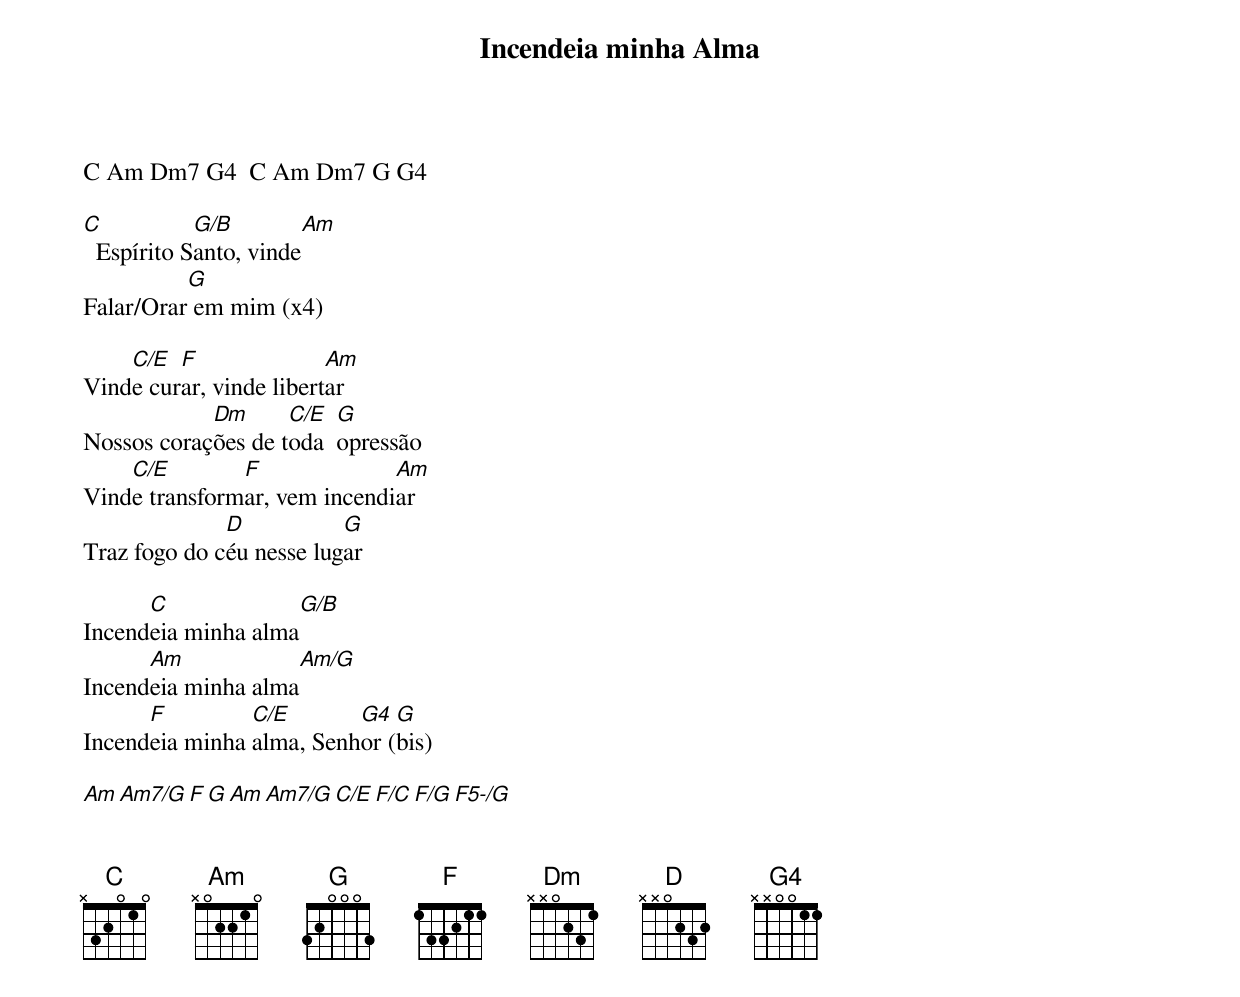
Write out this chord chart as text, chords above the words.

Incendeia minha Alma

C Am Dm7 G4  C Am Dm7 G G4

C           G/B         Am
  Espírito Santo, vinde
          G
Falar/Orar em mim (x4)

    C/E  F               Am
Vinde curar, vinde libertar
            Dm      C/E  G
Nossos corações de toda  opressão
    C/E        F              Am
Vinde transformar, vem incendiar
              D           G
Traz fogo do céu nesse lugar

      C              G/B
Incendeia minha alma
      Am             Am/G
Incendeia minha alma
      F         C/E       G4  G
Incendeia minha alma, Senhor (bis)

Am Am7/G F G  Am Am7/G C/E F/C  F/G F5-/G

<iframe src="https://www.youtube.com/embed/ybcxDVM87tA" frameborder="0"></iframe>
